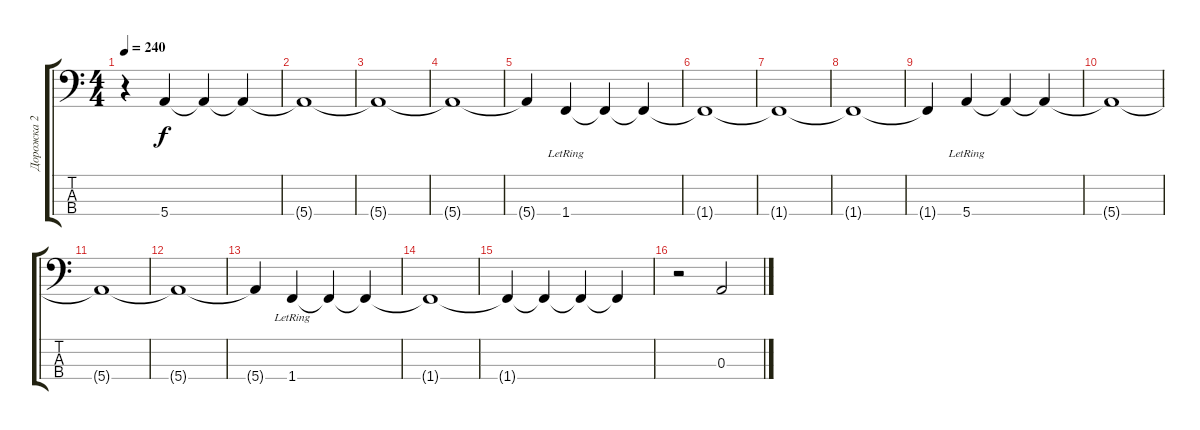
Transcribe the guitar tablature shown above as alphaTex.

\track ("Дорожка 2" "Дорожка 2") {instrument electricbassfinger}
\staff {score tabs}
\tuning (G2 D2 A1 E1) {hide}
\ts (4 4)
\tempo 240
\clef f4
\ks c
r.4{dy f} 5.4.4 5.4{t}.4 5.4{t}.4 |
5.4{t}.1 |
5.4{t}.1 |
5.4{t}.1 |
5.4{t}.4 1.4{lr}.4 1.4{t}.4 1.4{t}.4 |
1.4{t}.1 |
1.4{t}.1 |
1.4{t}.1 |
1.4{t}.4 5.4{lr}.4 5.4{t}.4 5.4{t}.4 |
5.4{t}.1 |
5.4{t}.1 |
5.4{t}.1 |
5.4{t}.4 1.4{lr}.4 1.4{t}.4 1.4{t}.4 |
1.4{t}.1 |
1.4{t}.4 1.4{t}.4 1.4{t}.4 1.4{t}.4 |
r.2 0.3.2
